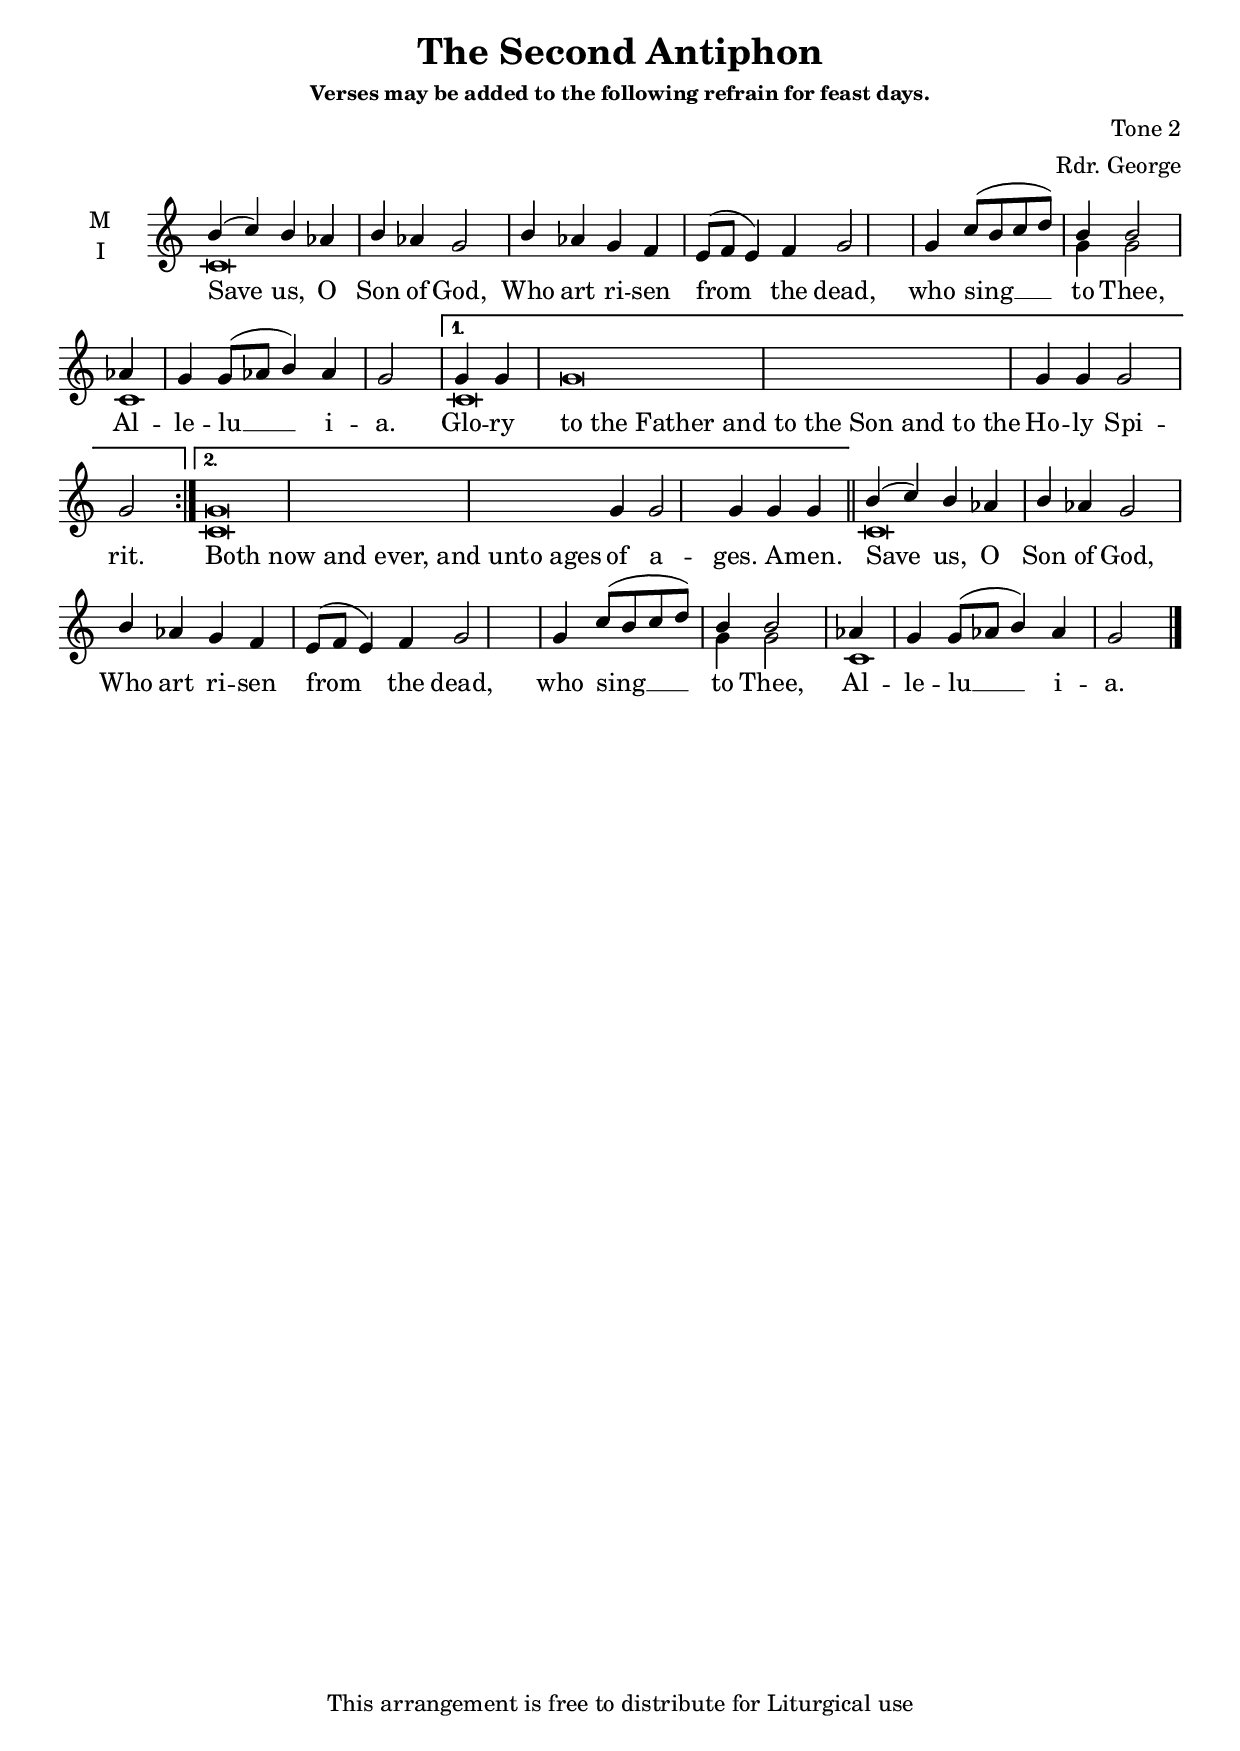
\version "2.18.2"

\header {
  title = "The Second Antiphon"
  subtitle = ""
  subsubtitle = "Verses may be added to the following refrain for feast days."
  composer = "Tone 2"
  arranger = "Rdr. George"
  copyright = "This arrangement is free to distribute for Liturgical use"
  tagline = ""
}
\version "2.18.2"

% Provide an easy way to group a bunch of text together on a breve
% http://lilypond.org/doc/v2.18/Documentation/notation/working-with-ancient-music_002d_002dscenarios-and-solutions
recite = \once \override LyricText.self-alignment-X = #-1

\defineBarLine "invisible" #'("" "" "")
global = {
  \time 4/4 % Not used, Time_signature_engraver is removed from layout
  \key c \major
  \set Timing.defaultBarType = "invisible" %% Only put bar lines where I say
}

lyricText = \lyricmode {
  Save us, O Son of God, Who art ri -- sen from the dead,
    who sing __ to Thee,
    Al -- le -- lu __ i --  a.
  Glo -- ry \recite"to the Father and to the Son and to the" Ho -- ly Spi -- rit.
  \recite"Both now and ever, and unto ages" of a -- ges. A -- men.
  Save us, O Son of God, Who art ri -- sen from the dead,
    who sing __ to Thee,
    Al -- le -- lu __ i --  a.
}

melody = \relative c'' {
  % Ritardando spanning several notes
  \override TextSpanner.bound-details.left.text = "rit."
  \global % Leave these here for key to display
  \repeat volta 2 { b4( c) b aes b aes g2 b4 aes g f e8( f e4) f g2 \bar "|"
                    g4 c8( b c d) b4 b2 \bar "|"
                    aes4 g g8( aes b4) aes g2 \bar "|"}
     \alternative {
          { g4 g g\breve  g4 g g2 g2 \bar ":|." }
          { g\breve  g4 g2 g4 g g \bar "|" }
     }
  b4( c) b aes b aes g2 b4 aes g f e8( f e4) f g2 \bar"|"
  g4 c8( b c d) b4 b2 \bar"|"
  aes4 g g8( aes b4) aes g2 \bar "|."
}

ison = \relative c' {
  \global % Leave these here for key to display
  \repeat volta 2 { c\breve s1. s1 s2 g'4 g2 c,1 s2.}
     \alternative {
          { c\breve s\breve  \bar ":|." }
          { c\breve  s1. \bar "||" }
     }
  c\breve s1. s1 s2 g'4 g2 c,1 s2. \bar "|."

}

\score {
  \new ChoirStaff <<
    \new Staff \with {
      midiInstrument = "choir aahs"
      instrumentName = \markup \center-column { M I }
    } <<
      \new Voice = "melody" { \voiceOne \melody }
      \new Voice = "ison" { \voiceTwo \ison }
    >>
    \new Lyrics \with {
      \override VerticalAxisGroup #'staff-affinity = #CENTER
    } \lyricsto "melody" \lyricText

  >>
  \layout {
    \context {
      \Staff
      \remove "Time_signature_engraver"
    }
    \context {
      \Score
      \omit BarNumber
    }
  }
  \midi { \tempo 4 = 200
          \context {
            \Voice
            \remove "Dynamic_performer"
    }
  }
}

